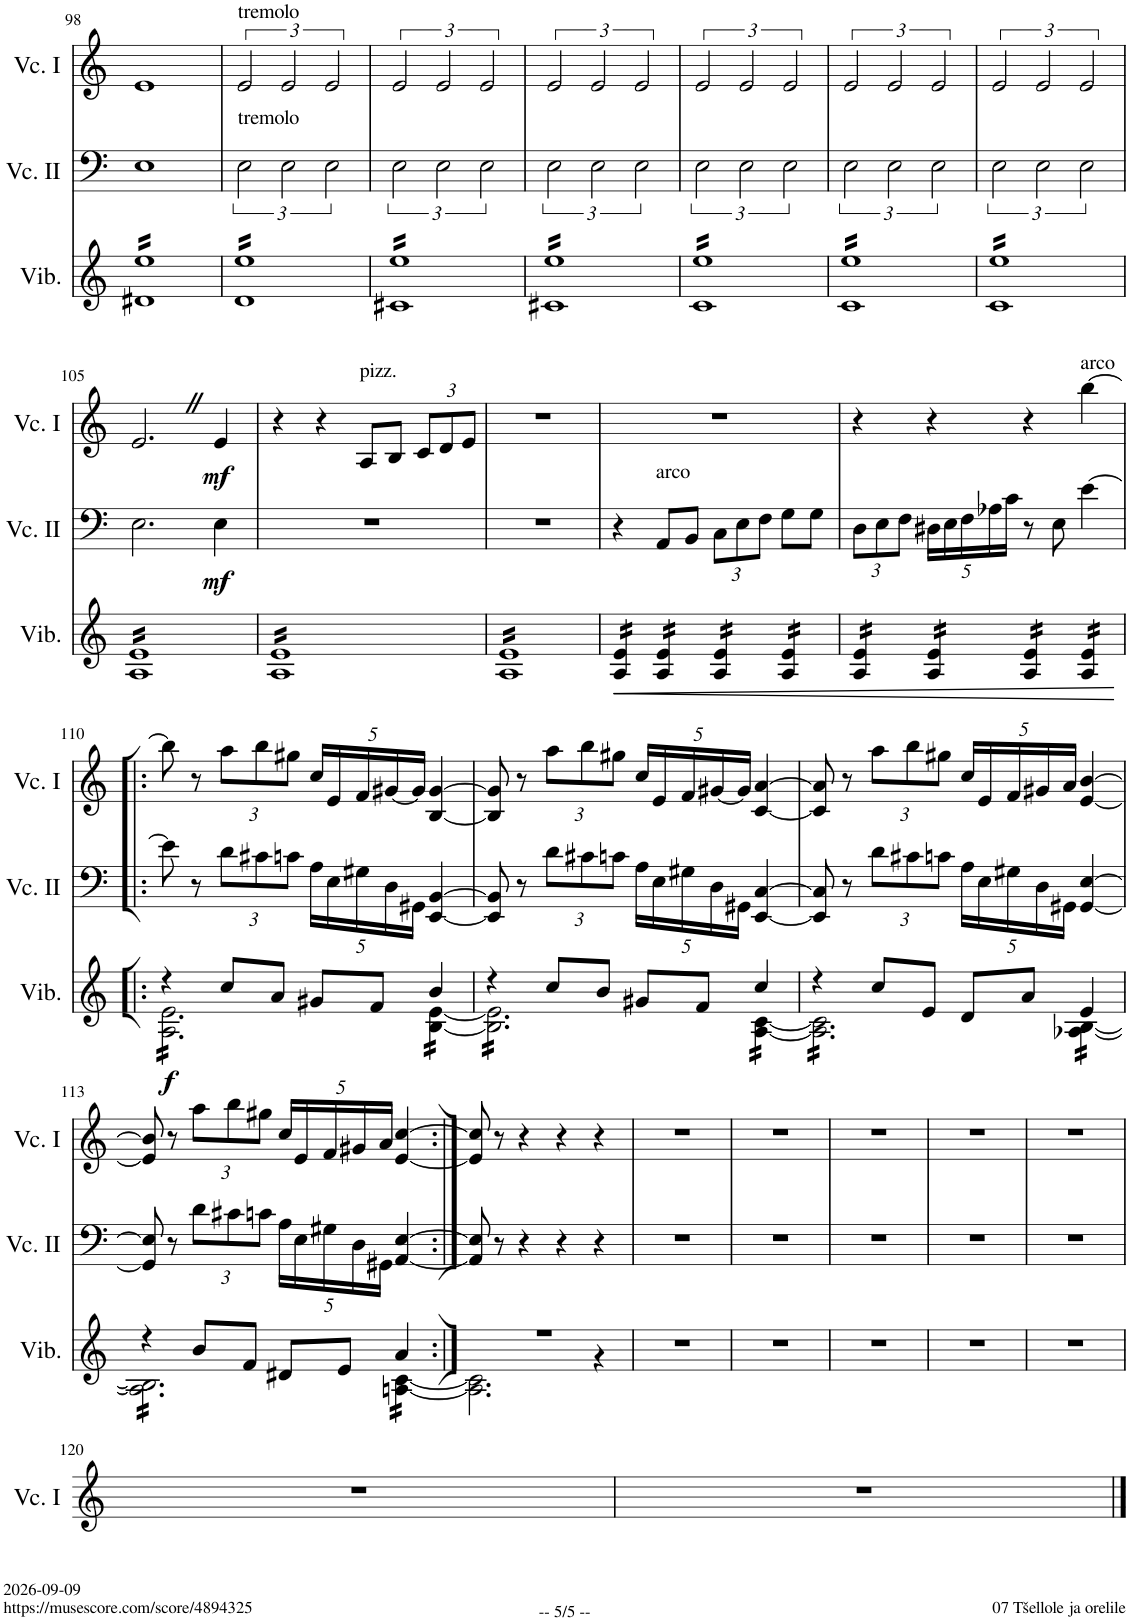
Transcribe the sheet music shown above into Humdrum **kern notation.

**kern	**dynam	**kern	**dynam	**kern	**dynam
*part3	*part3	*part2	*part2	*part1	*part1
*staff3	*staff3	*staff2	*staff2	*staff1	*staff1
*I"Vibraphone	*	*I"Violoncello	*	*I"Violoncello	*
*I'Vib.	*	*	*	*	*
!!LO:PB:g=z
*clefG2	*	*clefF4	*	*clefG2	*
*k[]	*	*k[]	*	*k[]	*
*M4/4	*	*M4/4	*	*M4/4	*
=98	=98	=98	=98	=98	=98
*tremolo	*	*	*	*	*
16d#X 16eeLL	.	1E	.	1e	.
16d#X 16ee	.	.	.	.	.
16d#X 16ee	.	.	.	.	.
16d#X 16ee	.	.	.	.	.
16d#X 16ee	.	.	.	.	.
16d#X 16ee	.	.	.	.	.
16d#X 16ee	.	.	.	.	.
16d#X 16ee	.	.	.	.	.
16d#X 16ee	.	.	.	.	.
16d#X 16ee	.	.	.	.	.
16d#X 16ee	.	.	.	.	.
16d#X 16ee	.	.	.	.	.
16d#X 16ee	.	.	.	.	.
16d#X 16ee	.	.	.	.	.
16d#X 16ee	.	.	.	.	.
16d#X 16eeJJ	.	.	.	.	.
=99	=99	=99	=99	=99	=99
!	!	!	!	!LO:TX:a:t=tremolo	!
!	!	!LO:TX:a:t=tremolo	!	!	!
16d 16eeLL	.	3E\	.	3e/	.
16d 16ee	.	.	.	.	.
16d 16ee	.	.	.	.	.
16d 16ee	.	.	.	.	.
16d 16ee	.	.	.	.	.
16d 16ee	.	.	.	.	.
.	.	3E\	.	3e/	.
16d 16ee	.	.	.	.	.
16d 16ee	.	.	.	.	.
16d 16ee	.	.	.	.	.
16d 16ee	.	.	.	.	.
16d 16ee	.	.	.	.	.
.	.	3E\	.	3e/	.
16d 16ee	.	.	.	.	.
16d 16ee	.	.	.	.	.
16d 16ee	.	.	.	.	.
16d 16ee	.	.	.	.	.
16d 16eeJJ	.	.	.	.	.
=100	=100	=100	=100	=100	=100
16c#X 16eeLL	.	3E\	.	3e/	.
16c#X 16ee	.	.	.	.	.
16c#X 16ee	.	.	.	.	.
16c#X 16ee	.	.	.	.	.
16c#X 16ee	.	.	.	.	.
16c#X 16ee	.	.	.	.	.
.	.	3E\	.	3e/	.
16c#X 16ee	.	.	.	.	.
16c#X 16ee	.	.	.	.	.
16c#X 16ee	.	.	.	.	.
16c#X 16ee	.	.	.	.	.
16c#X 16ee	.	.	.	.	.
.	.	3E\	.	3e/	.
16c#X 16ee	.	.	.	.	.
16c#X 16ee	.	.	.	.	.
16c#X 16ee	.	.	.	.	.
16c#X 16ee	.	.	.	.	.
16c#X 16eeJJ	.	.	.	.	.
=101	=101	=101	=101	=101	=101
16c#X 16eeLL	.	3E\	.	3e/	.
16c#X 16ee	.	.	.	.	.
16c#X 16ee	.	.	.	.	.
16c#X 16ee	.	.	.	.	.
16c#X 16ee	.	.	.	.	.
16c#X 16ee	.	.	.	.	.
.	.	3E\	.	3e/	.
16c#X 16ee	.	.	.	.	.
16c#X 16ee	.	.	.	.	.
16c#X 16ee	.	.	.	.	.
16c#X 16ee	.	.	.	.	.
16c#X 16ee	.	.	.	.	.
.	.	3E\	.	3e/	.
16c#X 16ee	.	.	.	.	.
16c#X 16ee	.	.	.	.	.
16c#X 16ee	.	.	.	.	.
16c#X 16ee	.	.	.	.	.
16c#X 16eeJJ	.	.	.	.	.
=102	=102	=102	=102	=102	=102
16c 16eeLL	.	3E\	.	3e/	.
16c 16ee	.	.	.	.	.
16c 16ee	.	.	.	.	.
16c 16ee	.	.	.	.	.
16c 16ee	.	.	.	.	.
16c 16ee	.	.	.	.	.
.	.	3E\	.	3e/	.
16c 16ee	.	.	.	.	.
16c 16ee	.	.	.	.	.
16c 16ee	.	.	.	.	.
16c 16ee	.	.	.	.	.
16c 16ee	.	.	.	.	.
.	.	3E\	.	3e/	.
16c 16ee	.	.	.	.	.
16c 16ee	.	.	.	.	.
16c 16ee	.	.	.	.	.
16c 16ee	.	.	.	.	.
16c 16eeJJ	.	.	.	.	.
=103	=103	=103	=103	=103	=103
16c 16eeLL	.	3E\	.	3e/	.
16c 16ee	.	.	.	.	.
16c 16ee	.	.	.	.	.
16c 16ee	.	.	.	.	.
16c 16ee	.	.	.	.	.
16c 16ee	.	.	.	.	.
.	.	3E\	.	3e/	.
16c 16ee	.	.	.	.	.
16c 16ee	.	.	.	.	.
16c 16ee	.	.	.	.	.
16c 16ee	.	.	.	.	.
16c 16ee	.	.	.	.	.
.	.	3E\	.	3e/	.
16c 16ee	.	.	.	.	.
16c 16ee	.	.	.	.	.
16c 16ee	.	.	.	.	.
16c 16ee	.	.	.	.	.
16c 16eeJJ	.	.	.	.	.
=104	=104	=104	=104	=104	=104
16c 16eeLL	.	3E\	.	3e/	.
16c 16ee	.	.	.	.	.
16c 16ee	.	.	.	.	.
16c 16ee	.	.	.	.	.
16c 16ee	.	.	.	.	.
16c 16ee	.	.	.	.	.
.	.	3E\	.	3e/	.
16c 16ee	.	.	.	.	.
16c 16ee	.	.	.	.	.
16c 16ee	.	.	.	.	.
16c 16ee	.	.	.	.	.
16c 16ee	.	.	.	.	.
.	.	3E\	.	3e/	.
16c 16ee	.	.	.	.	.
16c 16ee	.	.	.	.	.
16c 16ee	.	.	.	.	.
16c 16ee	.	.	.	.	.
16c 16eeJJ	.	.	.	.	.
!!LO:LB:g=z
=105	=105	=105	=105	=105	=105
16A 16eLL	.	2.E\	.	2.eZ/	.
16A 16e	.	.	.	.	.
16A 16e	.	.	.	.	.
16A 16e	.	.	.	.	.
16A 16e	.	.	.	.	.
16A 16e	.	.	.	.	.
16A 16e	.	.	.	.	.
16A 16e	.	.	.	.	.
16A 16e	.	.	.	.	.
16A 16e	.	.	.	.	.
16A 16e	.	.	.	.	.
16A 16e	.	.	.	.	.
!	!	!	!LO:DY:b	!	!LO:DY:b
16A 16e	.	4E\	mf	4e/	mf
16A 16e	.	.	.	.	.
16A 16e	.	.	.	.	.
16A 16eJJ	.	.	.	.	.
=106	=106	=106	=106	=106	=106
16A 16eLL	.	1r	.	4r	.
16A 16e	.	.	.	.	.
16A 16e	.	.	.	.	.
16A 16e	.	.	.	.	.
16A 16e	.	.	.	4r	.
16A 16e	.	.	.	.	.
16A 16e	.	.	.	.	.
16A 16e	.	.	.	.	.
!	!	!	!	!LO:TX:a:t=pizz.	!
16A 16e	.	.	.	8A/L	.
16A 16e	.	.	.	.	.
16A 16e	.	.	.	8B/J	.
16A 16e	.	.	.	.	.
*	*	*	*	*Xbrackettup	*
16A 16e	.	.	.	12c/L	.
16A 16e	.	.	.	.	.
.	.	.	.	12d/	.
16A 16e	.	.	.	.	.
.	.	.	.	12e/J	.
16A 16eJJ	.	.	.	.	.
=107	=107	=107	=107	=107	=107
16A 16eLL	.	1r	.	1r	.
16A 16e	.	.	.	.	.
16A 16e	.	.	.	.	.
16A 16e	.	.	.	.	.
16A 16e	.	.	.	.	.
16A 16e	.	.	.	.	.
16A 16e	.	.	.	.	.
16A 16e	.	.	.	.	.
16A 16e	.	.	.	.	.
16A 16e	.	.	.	.	.
16A 16e	.	.	.	.	.
16A 16e	.	.	.	.	.
16A 16e	.	.	.	.	.
16A 16e	.	.	.	.	.
16A 16e	.	.	.	.	.
16A 16eJJ	.	.	.	.	.
=108	=108	=108	=108	=108	=108
!	!LO:HP:b	!	!	!	!
16A/ 16e/LL	<	4r	.	1r	.
16A/ 16e/	.	.	.	.	.
16A/ 16e/	.	.	.	.	.
16A/ 16e/JJ	.	.	.	.	.
!	!	!LO:TX:a:t=arco	!	!	!
16A/ 16e/LL	.	8AA/L	.	.	.
16A/ 16e/	.	.	.	.	.
16A/ 16e/	.	8BB/J	.	.	.
16A/ 16e/JJ	.	.	.	.	.
*	*	*Xbrackettup	*	*	*
16A/ 16e/LL	.	12C\L	.	.	.
16A/ 16e/	.	.	.	.	.
.	.	12E\	.	.	.
16A/ 16e/	.	.	.	.	.
.	.	12F\J	.	.	.
16A/ 16e/JJ	.	.	.	.	.
16A/ 16e/LL	.	8G\L	.	.	.
16A/ 16e/	.	.	.	.	.
16A/ 16e/	.	8G\J	.	.	.
16A/ 16e/JJ	.	.	.	.	.
=109	=109	=109	=109	=109	=109
16A/ 16e/LL	.	12D\L	.	4r	.
16A/ 16e/	.	.	.	.	.
.	.	12E\	.	.	.
16A/ 16e/	.	.	.	.	.
.	.	12F\J	.	.	.
16A/ 16e/JJ	.	.	.	.	.
16A/ 16e/LL	.	20D#X\LL	.	4r	.
.	.	20E\	.	.	.
16A/ 16e/	.	.	.	.	.
.	.	20F\	.	.	.
16A/ 16e/	.	.	.	.	.
.	.	20A-X\	.	.	.
16A/ 16e/JJ	.	.	.	.	.
.	.	20c\JJ	.	.	.
16A/ 16e/LL	.	8r	.	4r	.
16A/ 16e/	.	.	.	.	.
16A/ 16e/	.	8E\	.	.	.
16A/ 16e/JJ	.	.	.	.	.
!	!	!	!	!LO:TX:a:t=arco	!
16A/ 16e/LL	.	[4e\	.	[4bb\	.
16A/ 16e/	.	.	.	.	.
16A/ 16e/	.	.	.	.	.
16A/ 16e/JJ	.	.	.	.	.
.	[	.	.	.	.
!!LO:LB:g=z
=110!|:	=110!|:	=110!|:	=110!|:	=110!|:	=110!|:
*^	*	*	*	*	*
!	!	!LO:DY:b	!	!	!	!
4r	16A\ 16e\LL	f	8e\]	.	8bb\]	.
.	16A\ 16e\	.	.	.	.	.
.	16A\ 16e\	.	8r	.	8r	.
.	16A\ 16e\	.	.	.	.	.
8cc/L	16A\ 16e\	.	12d\L	.	12aa\L	.
.	16A\ 16e\	.	.	.	.	.
.	.	.	12c#X\	.	12bb\	.
8a/J	16A\ 16e\	.	.	.	.	.
.	.	.	12cn\J	.	12gg#X\J	.
.	16A\ 16e\	.	.	.	.	.
8g#X/L	16A\ 16e\	.	20A\LL	.	20cc/LL	.
.	.	.	20E\	.	20e/	.
.	16A\ 16e\	.	.	.	.	.
.	.	.	20G#X\	.	20f/	.
8f/J	16A\ 16e\	.	.	.	.	.
.	.	.	20D\	.	[20g#X/	.
.	16A\ 16e\JJ	.	.	.	.	.
.	.	.	20GG#X\JJ	.	20g#/JJ]	.
4b/	[16B\ [16e\LL	.	[4EE/ [4BB/	.	[4B/ [4g#/	.
.	16B\ 16e\	.	.	.	.	.
.	16B\ 16e\	.	.	.	.	.
.	16B\ 16e\JJ	.	.	.	.	.
=111	=111	=111	=111	=111	=111	=111
4r	16B\] 16e\]LL	.	8EE/] 8BB/]	.	8B/] 8g#/]	.
.	16B\ 16e\	.	.	.	.	.
.	16B\ 16e\	.	8r	.	8r	.
.	16B\ 16e\	.	.	.	.	.
8cc/L	16B\ 16e\	.	12d\L	.	12aa\L	.
.	16B\ 16e\	.	.	.	.	.
.	.	.	12c#X\	.	12bb\	.
8b/J	16B\ 16e\	.	.	.	.	.
.	.	.	12cn\J	.	12gg#X\J	.
.	16B\ 16e\	.	.	.	.	.
8g#X/L	16B\ 16e\	.	20A\LL	.	20cc/LL	.
.	.	.	20E\	.	20e/	.
.	16B\ 16e\	.	.	.	.	.
.	.	.	20G#X\	.	20f/	.
8f/J	16B\ 16e\	.	.	.	.	.
.	.	.	20D\	.	[20g#X/	.
.	16B\ 16e\JJ	.	.	.	.	.
.	.	.	20GG#X\JJ	.	20g#/JJ]	.
4cc/	[16A\ [16c\LL	.	[4EE/ [4C/	.	[4c/ [4a/	.
.	16A\ 16c\	.	.	.	.	.
.	16A\ 16c\	.	.	.	.	.
.	16A\ 16c\JJ	.	.	.	.	.
=112	=112	=112	=112	=112	=112	=112
4r	16A\] 16c\]LL	.	8EE/] 8C/]	.	8c/] 8a/]	.
.	16A\ 16c\	.	.	.	.	.
.	16A\ 16c\	.	8r	.	8r	.
.	16A\ 16c\	.	.	.	.	.
8cc/L	16A\ 16c\	.	12d\L	.	12aa\L	.
.	16A\ 16c\	.	.	.	.	.
.	.	.	12c#X\	.	12bb\	.
8e/J	16A\ 16c\	.	.	.	.	.
.	.	.	12cn\J	.	12gg#X\J	.
.	16A\ 16c\	.	.	.	.	.
8d/L	16A\ 16c\	.	20A\LL	.	20cc/LL	.
.	.	.	20E\	.	20e/	.
.	16A\ 16c\	.	.	.	.	.
.	.	.	20G#X\	.	20f/	.
8a/J	16A\ 16c\	.	.	.	.	.
.	.	.	20D\	.	20g#X/	.
.	16A\ 16c\JJ	.	.	.	.	.
.	.	.	20GG#X\JJ	.	20a/JJ	.
4e/	[16A-X\ [16B\LL	.	[4GG#/ [4E/	.	[4e/ [4b/	.
.	16A-X\ 16B\	.	.	.	.	.
.	16A-X\ 16B\	.	.	.	.	.
.	16A-X\ 16B\JJ	.	.	.	.	.
!!LO:LB:g=z
=113	=113	=113	=113	=113	=113	=113
4r	16A-\] 16B\]LL	.	8GG#/] 8E/]	.	8e/] 8b/]	.
.	16A-\ 16B\	.	.	.	.	.
.	16A-\ 16B\	.	8r	.	8r	.
.	16A-\ 16B\	.	.	.	.	.
8b/L	16A-\ 16B\	.	12d\L	.	12aa\L	.
.	16A-\ 16B\	.	.	.	.	.
.	.	.	12c#X\	.	12bb\	.
8f/J	16A-\ 16B\	.	.	.	.	.
.	.	.	12cn\J	.	12gg#X\J	.
.	16A-\ 16B\	.	.	.	.	.
8d#X/L	16A-\ 16B\	.	20A\LL	.	20cc/LL	.
.	.	.	20E\	.	20e/	.
.	16A-\ 16B\	.	.	.	.	.
.	.	.	20G#X\	.	20f/	.
8e/J	16A-\ 16B\	.	.	.	.	.
.	.	.	20D\	.	20g#X/	.
.	16A-\ 16B\JJ	.	.	.	.	.
.	.	.	20GG#X\JJ	.	20a/JJ	.
4a/	[16An\ [16c\LL	.	[4AA/ [4E/	.	[4e/ [4cc/	.
.	16An\ 16c\	.	.	.	.	.
.	16An\ 16c\	.	.	.	.	.
.	16An\ 16c\JJ	.	.	.	.	.
*Xtremolo	*	*	*	*	*	*
=114:|!	=114:|!	=114:|!	=114:|!	=114:|!	=114:|!	=114:|!
1r	2.A\] 2.c\]	.	8AA/] 8E/]	.	8e/] 8cc/]	.
.	.	.	8r	.	8r	.
.	.	.	4r	.	4r	.
.	.	.	4r	.	4r	.
.	4r	.	4r	.	4r	.
*v	*v	*	*	*	*	*
=115	=115	=115	=115	=115	=115
1r	.	1r	.	1r	.
=116	=116	=116	=116	=116	=116
1r	.	1r	.	1r	.
=117	=117	=117	=117	=117	=117
1r	.	1r	.	1r	.
=118	=118	=118	=118	=118	=118
1r	.	1r	.	1r	.
=119	=119	=119	=119	=119	=119
1r	.	1r	.	1r	.
!!LO:LB:g=z
=120	=120	=120	=120	=120	=120
1r	.	1r	.	1r	.
=121	=121	=121	=121	=121	=121
1r	.	1r	.	1r	.
==	==	==	==	==	==
*-	*-	*-	*-	*-	*-
